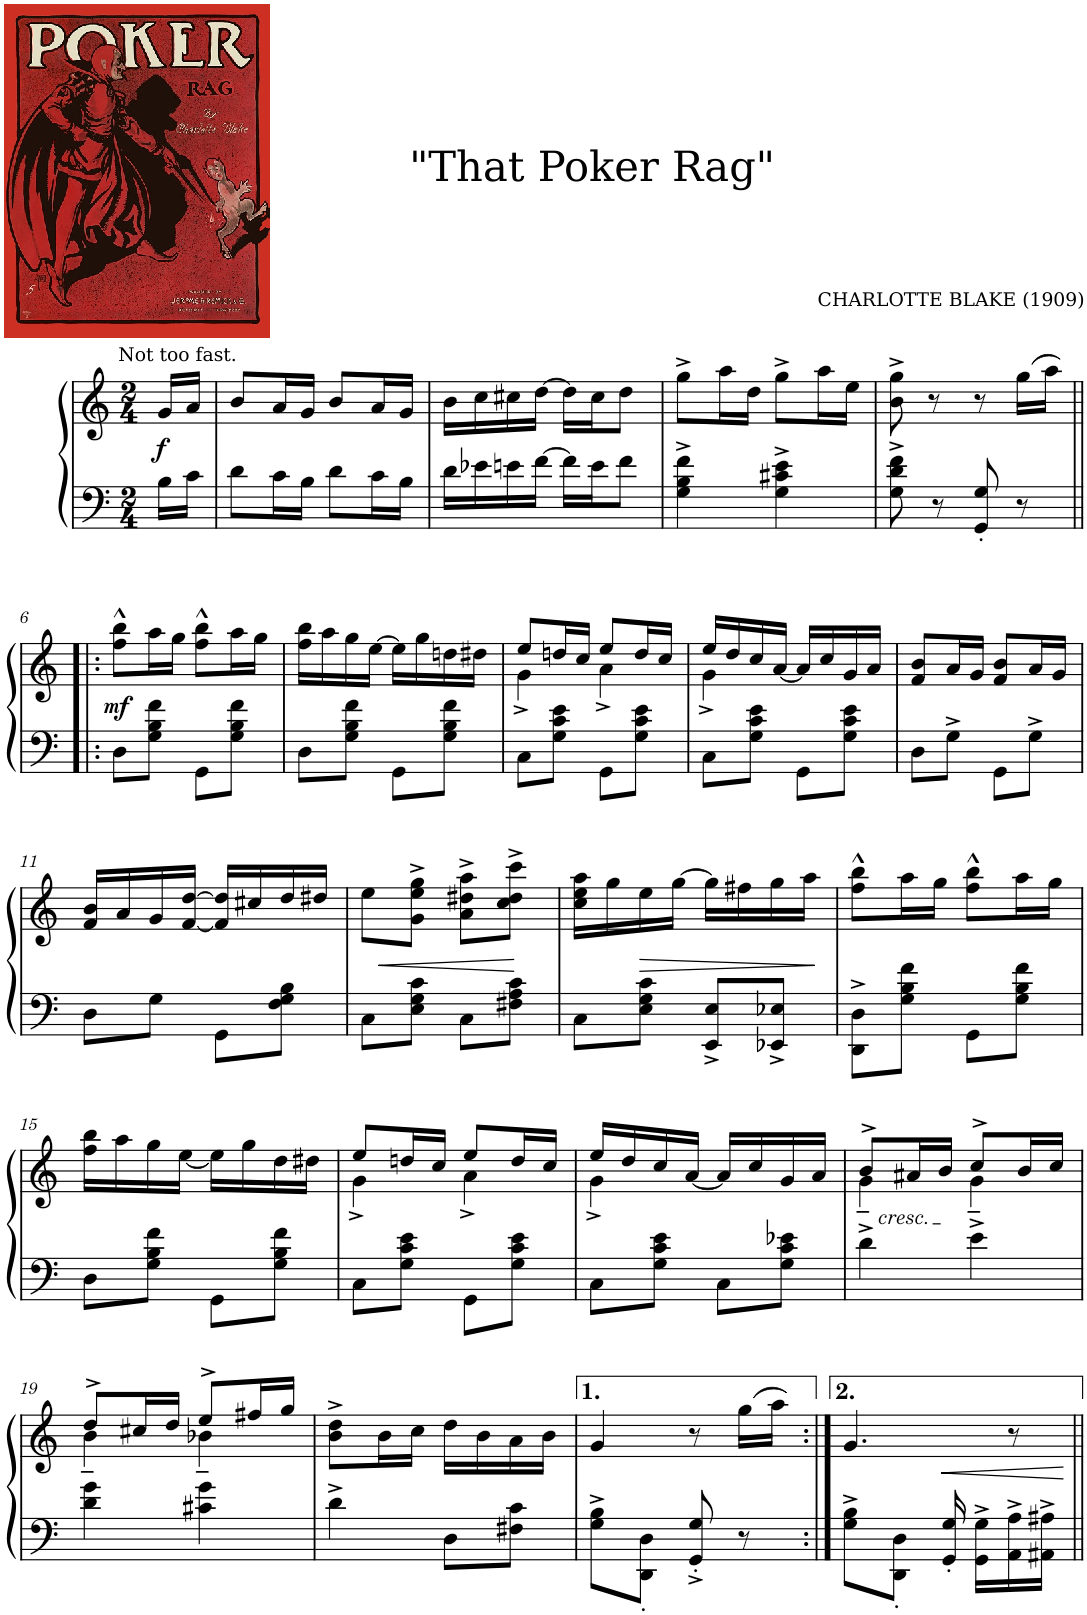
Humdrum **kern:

**kern	**kern	**dynam
*part1	*part1	*part1
*staff2	*staff1	*staff1/2
*I"Piano	*	*
*I'Pno.	*	*
*clefF4	*clefG2	*
*k[]	*k[]	*
*M2/4	*M2/4	*
=1	=1	=1
!	!LO:TX:a:t=Not too fast.	!
!	!	!LO:DY:b
16B\LL	16g/LL	f
16c\JJ	16a/JJ	.
=2	=2	=2
8d\L	8b/L	.
16c\L	16a/L	.
16B\JJ	16g/JJ	.
8d\L	8b/L	.
16c\L	16a/L	.
16B\JJ	16g/JJ	.
=3	=3	=3
16d\LL	16b\LL	.
16e-X\	16cc\	.
16en\	16cc#X\	.
[16f\JJ	[>16dd\JJ	.
16f\LL]	16dd\LL]	.
16e\J	16cc#\J	.
8f\J	8dd\J	.
=4	=4	=4
4G\^ 4B\^ 4f\^	8gg^\L	.
.	16aa\L	.
.	16dd\JJ	.
4G\^ 4c#X\^ 4e\^	8gg^\L	.
.	16aa\L	.
.	16ee\JJ	.
=5	=5	=5
8G\^ 8d\^ 8f\^	8b\^ 8gg\^	.
8r	8r	.
8GG/' 8G/'	8r	.
8r	(16gg\LL	.
.	16aa\JJ)	.
!!LO:LB:g=z
=6!|:	=6!|:	=6!|:
!	!	!LO:DY:b
8D\L	8ff\^^ 8bb\^^L	mf
8G\ 8B\ 8f\J	16aa\L	.
.	16gg\JJ	.
8GG\L	8ff\^^ 8bb\^^L	.
8G\ 8B\ 8f\J	16aa\L	.
.	16gg\JJ	.
=7	=7	=7
8D\L	16ff\ 16bb\LL	.
.	16aa\	.
8G\ 8B\ 8f\J	16gg\	.
.	[>16ee\JJ	.
8GG\L	16ee\LL]	.
.	16gg\	.
8G\ 8B\ 8f\J	16ddn\	.
.	16dd#X\JJ	.
=8	=8	=8
*	*^	*
8C\L	8ee/L	4g^\	.
8G\ 8c\ 8e\J	16ddn/L	.	.
.	16cc/JJ	.	.
8GG\L	8ee/L	4a^\	.
8G\ 8c\ 8e\J	16dd/L	.	.
.	16cc/JJ	.	.
=9	=9	=9	=9
8C\L	16ee/LL	4g^\	.
.	16dd/	.	.
8G\ 8c\ 8e\J	16cc/	.	.
.	[<16a/JJ	.	.
8GG\L	16a/LL]	4ryy	.
.	16cc/	.	.
8G\ 8c\ 8e\J	16g/	.	.
.	16a/JJ	.	.
*	*v	*v	*
=10	=10	=10
8D\L	8f/ 8b/L	.
8G^\J	16a/L	.
.	16g/JJ	.
8GG\L	8f/ 8b/L	.
8G^\J	16a/L	.
.	16g/JJ	.
!!LO:LB:g=z
=11	=11	=11
8D\L	16f/ 16b/LL	.
.	16a/	.
8G\J	16g/	.
.	[<16f/ [>16dd/JJ	.
8GG\L	16f/] 16dd/]LL	.
.	16cc#X/	.
8F\ 8G\ 8B\J	16dd/	.
.	16dd#X/JJ	.
=12	=12	=12
!	!	!LO:HP:b
8C\L	8ee\L	<
8E\ 8G\ 8c\J	8g\^ 8ee\^ 8gg\^J	.
8C\L	8a\^ 8dd#X\^ 8aa\^L	.
8F#X\ 8A\ 8c\J	8cc\^ 8dd#\^ 8ccc\^J	.
.	.	[
=13	=13	=13
8C\L	16cc\ 16ee\ 16aa\LL	.
.	16gg\	.
!	!	!LO:HP:b
8E\ 8G\ 8c\J	16ee\	>
.	[>16gg\JJ	.
8EE/^ 8E/^L	16gg\LL]	.
.	16ff#X\	.
8EE-X/^ 8E-X/^J	16gg\	.
.	16aa\JJ	.
.	.	]
=14	=14	=14
8DD\^ 8D\^L	8ff\^^ 8bb\^^L	.
8G\ 8B\ 8f\J	16aa\L	.
.	16gg\JJ	.
8GG\L	8ff\^^ 8bb\^^L	.
8G\ 8B\ 8f\J	16aa\L	.
.	16gg\JJ	.
!!LO:LB:g=z
=15	=15	=15
8D\L	16ff\ 16bb\LL	.
.	16aa\	.
8G\ 8B\ 8f\J	16gg\	.
.	[<16ee\JJ	.
8GG\L	16ee\LL]	.
.	16gg\	.
8G\ 8B\ 8f\J	16dd\	.
.	16dd#X\JJ	.
=16	=16	=16
*	*^	*
8C\L	8ee/L	4g^\	.
8G\ 8c\ 8e\J	16ddn/L	.	.
.	16cc/JJ	.	.
8GG\L	8ee/L	4a^\	.
8G\ 8c\ 8e\J	16dd/L	.	.
.	16cc/JJ	.	.
=17	=17	=17	=17
8C\L	16ee/LL	4g^\	.
.	16dd/	.	.
8G\ 8c\ 8e\J	16cc/	.	.
.	[<16a/JJ	.	.
8C\L	16a/LL]	4ryy	.
.	16cc/	.	.
8G\ 8c\ 8e-X\J	16g/	.	.
.	16a/JJ	.	.
=18	=18	=18	=18
!	!LO:TX:b:i:t=cresc.	!	!
4d^\	8b^/L	4g~\	.
.	16a#X/L	.	.
.	16b/JJ	.	.
4e^\	8cc^/L	4g~\	.
.	16b/L	.	.
.	16cc/JJ	.	.
!!LO:LB:g=z	!!
=19	=19	=19	=19
4d\ 4g\	8dd^/L	4b~\	.
.	16cc#X/L	.	.
.	16dd/JJ	.	.
4c#X\ 4g\	8ee^/L	4b-X~\	.
.	16ff#X/L	.	.
.	16gg/JJ	.	.
*	*v	*v	*
=20	=20	=20
4d^\	8b\^ 8dd\^L	.
.	16b\L	.
.	16cc\JJ	.
8D\L	16dd\LL	.
.	16b\	.
8F#X\ 8c\J	16a\	.
.	16b\JJ	.
=21	=21	=21
8G\^ 8B\^L	4g/	.
8DD\'< 8D\'<J	.	.
8GG/'^ 8G/'^	8r	.
8r	(16gg\LL	.
.	16aa\JJ)	.
=22:|!	=22:|!	=22:|!
8G\^ 8B\^L	4.g/	.
8DD\'< 8D\'<J	.	.
16GG/' 16G/'	.	.
16GG\^ 16G\^LL	.	.
!	!	!LO:HP:b
16AA\^ 16A\^	8r	<
16AA#X\^ 16A#X\^JJ	.	.
.	.	[
=||	=||	=||
*-	*-	*-
